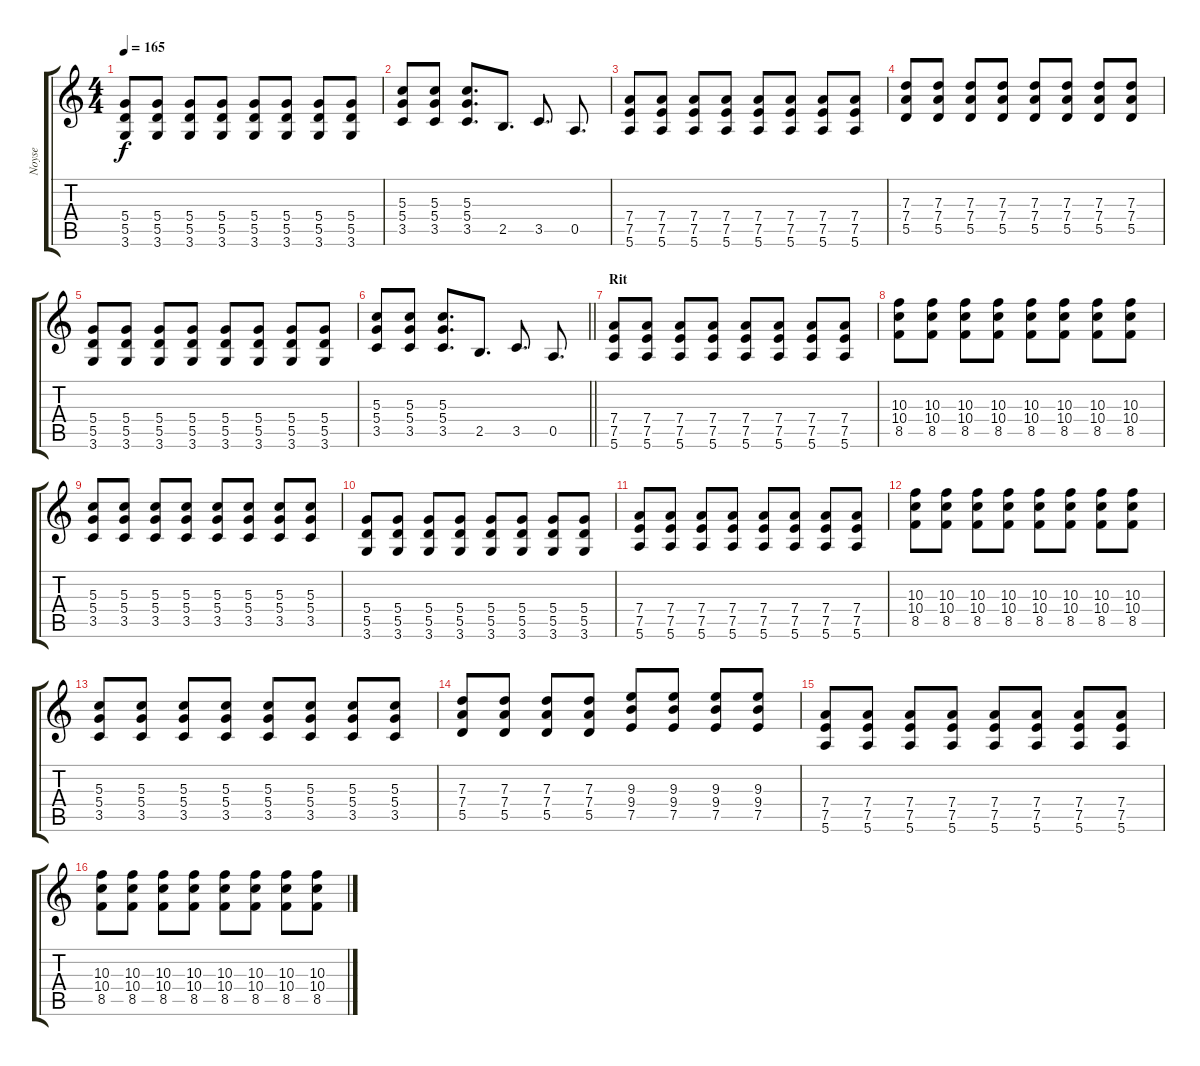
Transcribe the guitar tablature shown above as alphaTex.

\track ("Noyse" "Noyse") {instrument overdrivenguitar}
\staff {score tabs}
\tuning (E4 B3 G3 D3 A2 E2) {hide}
\ts (4 4)
\tempo 165
\clef g2
\ks c
(5.4 5.5 3.6).8{dy f} (5.4 5.5 3.6).8 (5.4 5.5 3.6).8 (5.4 5.5 3.6).8 (5.4 5.5 3.6).8 (5.4 5.5 3.6).8 (5.4 5.5 3.6).8 (5.4 5.5 3.6).8 |
(5.3 5.4 3.5).8 (5.3 5.4 3.5).8 (5.3 5.4 3.5).8{d} 2.5.8{d} 3.5.8{d} 0.5.8{d} |
(7.4 7.5 5.6).8 (7.4 7.5 5.6).8 (7.4 7.5 5.6).8 (7.4 7.5 5.6).8 (7.4 7.5 5.6).8 (7.4 7.5 5.6).8 (7.4 7.5 5.6).8 (7.4 7.5 5.6).8 |
(7.3 7.4 5.5).8 (7.3 7.4 5.5).8 (7.3 7.4 5.5).8 (7.3 7.4 5.5).8 (7.3 7.4 5.5).8 (7.3 7.4 5.5).8 (7.3 7.4 5.5).8 (7.3 7.4 5.5).8 |
(5.4 5.5 3.6).8 (5.4 5.5 3.6).8 (5.4 5.5 3.6).8 (5.4 5.5 3.6).8 (5.4 5.5 3.6).8 (5.4 5.5 3.6).8 (5.4 5.5 3.6).8 (5.4 5.5 3.6).8 |
\barLineRight lightlight
(5.3 5.4 3.5).8 (5.3 5.4 3.5).8 (5.3 5.4 3.5).8{d} 2.5.8{d} 3.5.8{d} 0.5.8{d} |
\section ("" "Rit")
(7.4 7.5 5.6).8 (7.4 7.5 5.6).8 (7.4 7.5 5.6).8 (7.4 7.5 5.6).8 (7.4 7.5 5.6).8 (7.4 7.5 5.6).8 (7.4 7.5 5.6).8 (7.4 7.5 5.6).8 |
(10.3 10.4 8.5).8 (10.3 10.4 8.5).8 (10.3 10.4 8.5).8 (10.3 10.4 8.5).8 (10.3 10.4 8.5).8 (10.3 10.4 8.5).8 (10.3 10.4 8.5).8 (10.3 10.4 8.5).8 |
(5.3 5.4 3.5).8 (5.3 5.4 3.5).8 (5.3 5.4 3.5).8 (5.3 5.4 3.5).8 (5.3 5.4 3.5).8 (5.3 5.4 3.5).8 (5.3 5.4 3.5).8 (5.3 5.4 3.5).8 |
(5.4 5.5 3.6).8 (5.4 5.5 3.6).8 (5.4 5.5 3.6).8 (5.4 5.5 3.6).8 (5.4 5.5 3.6).8 (5.4 5.5 3.6).8 (5.4 5.5 3.6).8 (5.4 5.5 3.6).8 |
(7.4 7.5 5.6).8 (7.4 7.5 5.6).8 (7.4 7.5 5.6).8 (7.4 7.5 5.6).8 (7.4 7.5 5.6).8 (7.4 7.5 5.6).8 (7.4 7.5 5.6).8 (7.4 7.5 5.6).8 |
(10.3 10.4 8.5).8 (10.3 10.4 8.5).8 (10.3 10.4 8.5).8 (10.3 10.4 8.5).8 (10.3 10.4 8.5).8 (10.3 10.4 8.5).8 (10.3 10.4 8.5).8 (10.3 10.4 8.5).8 |
(5.3 5.4 3.5).8 (5.3 5.4 3.5).8 (5.3 5.4 3.5).8 (5.3 5.4 3.5).8 (5.3 5.4 3.5).8 (5.3 5.4 3.5).8 (5.3 5.4 3.5).8 (5.3 5.4 3.5).8 |
(7.3 7.4 5.5).8 (7.3 7.4 5.5).8 (7.3 7.4 5.5).8 (7.3 7.4 5.5).8 (9.3 9.4 7.5).8 (9.3 9.4 7.5).8 (9.3 9.4 7.5).8 (9.3 9.4 7.5).8 |
(7.4 7.5 5.6).8 (7.4 7.5 5.6).8 (7.4 7.5 5.6).8 (7.4 7.5 5.6).8 (7.4 7.5 5.6).8 (7.4 7.5 5.6).8 (7.4 7.5 5.6).8 (7.4 7.5 5.6).8 |
(10.3 10.4 8.5).8 (10.3 10.4 8.5).8 (10.3 10.4 8.5).8 (10.3 10.4 8.5).8 (10.3 10.4 8.5).8 (10.3 10.4 8.5).8 (10.3 10.4 8.5).8 (10.3 10.4 8.5).8
